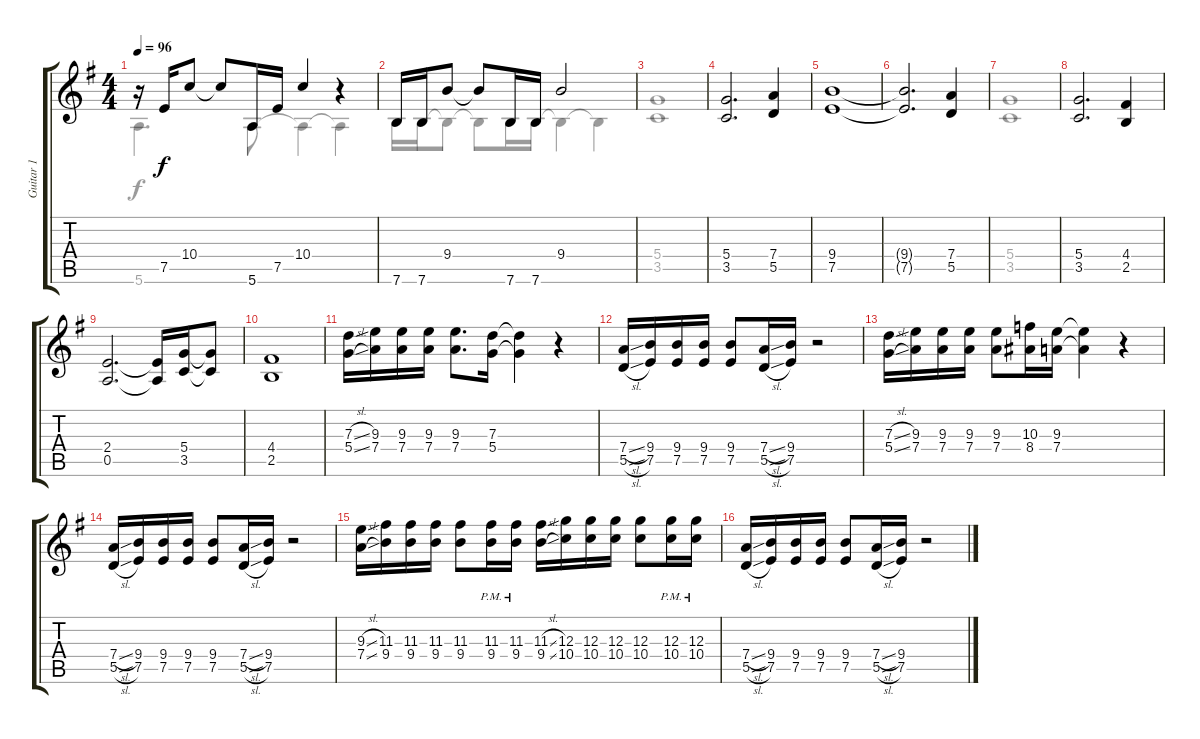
\track ("Guitar 1" "Guitar 1") {instrument overdrivenguitar}
\staff {score tabs}
\tuning (E4 B3 G3 D3 A2 E2) {hide}
\voice
\ts (4 4)
\tempo 96
\clef g2
\ks g
r.16{dy f} 7.5.16 10.4.8 10.4{t}.8 5.6.16 7.5.16 10.4.4 r.4 |
7.6.16 7.6.16 9.4.8 9.4{t}.8 7.6.16 7.6.16 9.4.2 |
|
(5.4 3.5).2{d} (7.4 5.5).4 |
(9.4 7.5).1 |
(9.4{t} 7.5{t}).2{d} (7.4 5.5).4 |
|
(5.4 3.5).2{d} (4.4 2.5).4 |
(2.4 0.5).2{d} (2.4{t} 0.5{t}).16 (5.4 3.5).16 (5.4{t} 3.5{t}).8 |
(4.4 2.5).1 |
(7.3{sl} 5.4{sl}).16 (9.3 7.4).16 (9.3 7.4).16 (9.3 7.4).16 (9.3 7.4).8{d} (7.3 5.4).16 (7.3{t} 5.4{t}).4 r.4 |
(7.4{sl} 5.5{sl}).16 (9.4 7.5).16 (9.4 7.5).16 (9.4 7.5).16 (9.4 7.5).8 (7.4{sl} 5.5{sl}).16 (9.4 7.5).16 r.2 |
(7.3{sl} 5.4{sl}).16 (9.3 7.4).16 (9.3 7.4).16 (9.3 7.4).16 (9.3 7.4).8 (10.3 8.4).16 (9.3 7.4).16 (9.3{t} 7.4{t}).4 r.4 |
(7.4{sl} 5.5{sl}).16 (9.4 7.5).16 (9.4 7.5).16 (9.4 7.5).16 (9.4 7.5).8 (7.4{sl} 5.5{sl}).16 (9.4 7.5).16 r.2 |
(9.3{sl} 7.4{sl}).16 (11.3 9.4).16 (11.3 9.4).16 (11.3 9.4).16 (11.3 9.4).8 (11.3{pm} 9.4{pm}).16 (11.3{pm} 9.4{pm}).16 (11.3{sl} 9.4{sl}).16 (12.3 10.4).16 (12.3 10.4).16 (12.3 10.4).16 (12.3 10.4).8 (12.3{pm} 10.4{pm}).16 (12.3{pm} 10.4{pm}).16 |
(7.4{sl} 5.5{sl}).16 (9.4 7.5).16 (9.4 7.5).16 (9.4 7.5).16 (9.4 7.5).8 (7.4{sl} 5.5{sl}).16 (9.4 7.5).16 r.2
\voice
\clef g2
\ottava regular
\simile none
\ks g
5.6.4{d dy f} 5.6.8 5.6{t}.4 5.6{t}.4 |
7.6.16 7.6.16 7.6{t}.8 7.6{t}.8 7.6.16 7.6.16 7.6{t}.4 7.6{t}.4 |
(5.4 3.5).1 |
|
|
|
(5.4 3.5).1 |
|
|
|
|
|
|
|
|
